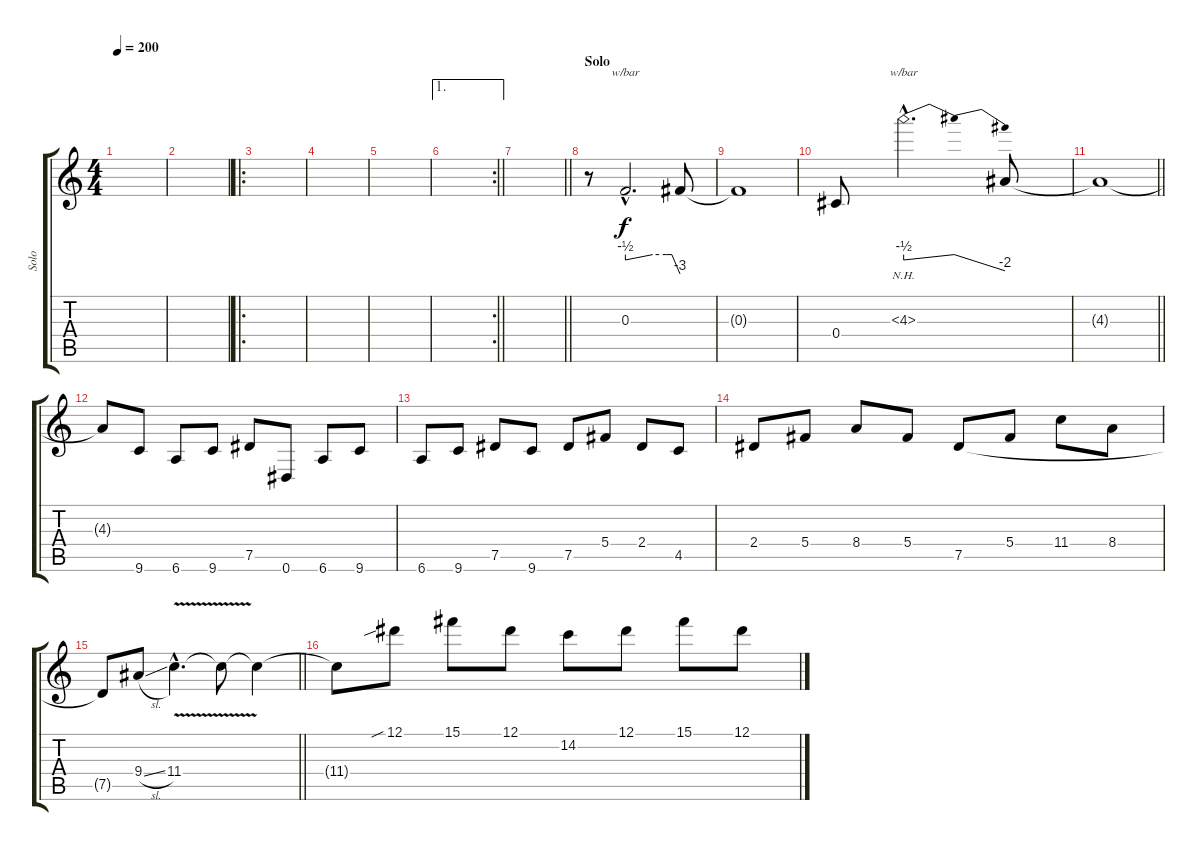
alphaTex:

\track ("Solo" "Solo") {instrument distortionguitar}
\staff {score tabs}
\tuning (Eb4 Bb3 Gb3 Db3 Ab2 Eb2) {hide}
\ts (4 4)
\tempo 200
\clef g2
\ks c
|
|
\ro
|
|
|
\ae 1
\rc 2
\barLineRight lightlight
|
\barLineRight lightlight
|
\section ("" "Solo")
r.8 0.3{hac}.2{d tbe (custom default 0 -2 30 0 45 0 51 0 60 -12)} 0.3{t}.8 |
0.3{t}.1 |
0.4.8 4.3{nh hac}.2{d tbe (dip default 0 -2 30 0 49 0 60 -8)} 4.3{t}.8 |
\barLineRight lightlight
4.3{t}.1 |
4.3{t}.8 9.6.8 6.6.8 9.6.8 7.5.8 0.6.8 6.6.8 9.6.8 |
6.6.8 9.6.8 7.5.8 9.6.8 7.5.8 5.4.8 2.4.8 4.5.8 |
2.4.8 5.4.8 8.4.8 5.4.8 7.5.8 5.4.8 11.4.8 8.4.8 |
\barLineRight lightlight
7.5{t}.8 9.4{sl}.8 11.4{v hac}.4{d} 11.4{t}.8 11.4{t}.4 |
11.4{t}.8 12.1{sib}.8 15.1.8 12.1.8 14.2.8 12.1.8 15.1.8 12.1.8
